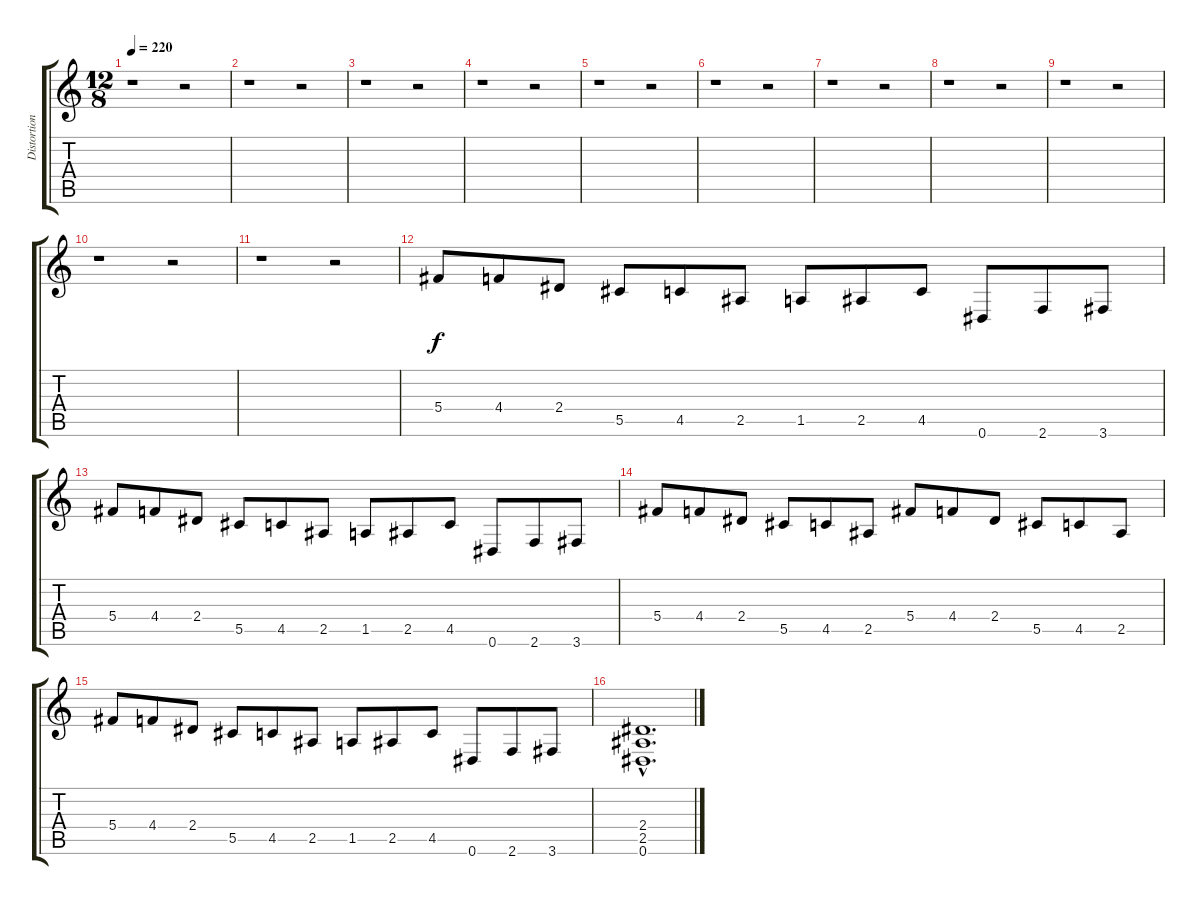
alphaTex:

\track ("Distortion Guitar" "Distortion") {instrument distortionguitar}
\staff {score tabs}
\tuning (Eb4 Bb3 Gb3 Db3 Ab2 Eb2) {hide}
\ts (12 8)
\tempo 220
\clef g2
\ks c
r.1{dy f} r.2 |
r.1 r.2 |
r.1 r.2 |
r.1 r.2 |
r.1 r.2 |
r.1 r.2 |
r.1 r.2 |
r.1 r.2 |
r.1 r.2 |
r.1 r.2 |
r.1 r.2 |
5.4.8 4.4.8 2.4.8 5.5.8 4.5.8 2.5.8 1.5.8 2.5.8 4.5.8 0.6.8 2.6.8 3.6.8 |
5.4.8 4.4.8 2.4.8 5.5.8 4.5.8 2.5.8 1.5.8 2.5.8 4.5.8 0.6.8 2.6.8 3.6.8 |
5.4.8 4.4.8 2.4.8 5.5.8 4.5.8 2.5.8 5.4.8 4.4.8 2.4.8 5.5.8 4.5.8 2.5.8 |
5.4.8 4.4.8 2.4.8 5.5.8 4.5.8 2.5.8 1.5.8 2.5.8 4.5.8 0.6.8 2.6.8 3.6.8 |
(2.4{hac} 2.5{hac} 0.6{hac}).1{d}
